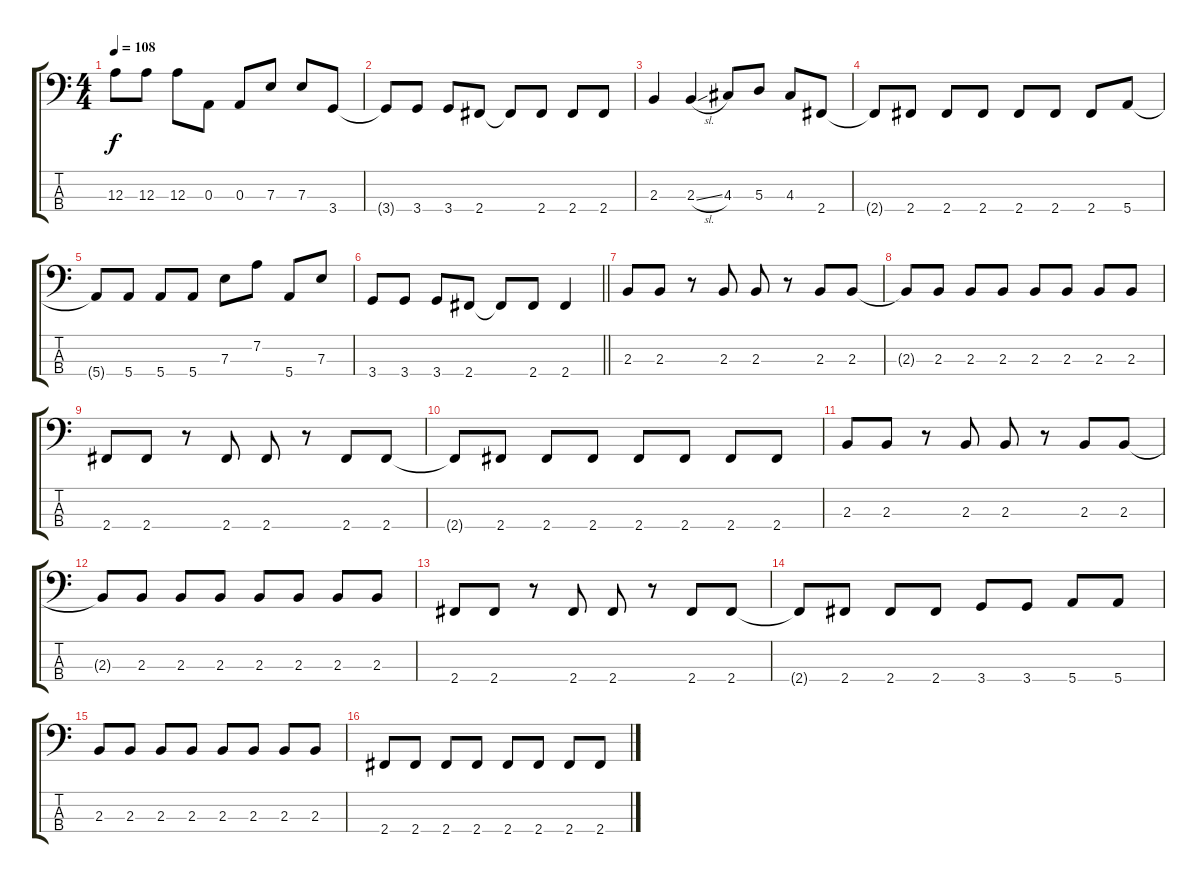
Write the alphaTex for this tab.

\track "" {instrument electricbassfinger}
\staff {score tabs}
\tuning (G2 D2 A1 E1) {hide}
\ts (4 4)
\tempo 108
\clef f4
\ks c
12.3{t}.8{dy f} 12.3.8 12.3.8 0.3.8 0.3.8 7.3.8 7.3.8 3.4.8 |
3.4{t}.8 3.4.8 3.4.8 2.4.8 2.4{t}.8 2.4.8 2.4.8 2.4.8 |
2.3.4 2.3{sl}.4 4.3.8 5.3.8 4.3.8 2.4.8 |
2.4{t}.8 2.4.8 2.4.8 2.4.8 2.4.8 2.4.8 2.4.8 5.4.8 |
5.4{t}.8 5.4.8 5.4.8 5.4.8 7.3.8 7.2.8 5.4.8 7.3.8 |
\barLineRight lightlight
3.4.8 3.4.8 3.4.8 2.4.8 2.4{t}.8 2.4.8 2.4.4 |
\section ("" "")
2.3.8 2.3.8 r.8 2.3.8 2.3.8 r.8 2.3.8 2.3.8 |
2.3{t}.8 2.3.8 2.3.8 2.3.8 2.3.8 2.3.8 2.3.8 2.3.8 |
2.4.8 2.4.8 r.8 2.4.8 2.4.8 r.8 2.4.8 2.4.8 |
2.4{t}.8 2.4.8 2.4.8 2.4.8 2.4.8 2.4.8 2.4.8 2.4.8 |
2.3.8 2.3.8 r.8 2.3.8 2.3.8 r.8 2.3.8 2.3.8 |
2.3{t}.8 2.3.8 2.3.8 2.3.8 2.3.8 2.3.8 2.3.8 2.3.8 |
2.4.8 2.4.8 r.8 2.4.8 2.4.8 r.8 2.4.8 2.4.8 |
2.4{t}.8 2.4.8 2.4.8 2.4.8 3.4.8 3.4.8 5.4.8 5.4.8 |
2.3.8 2.3.8 2.3.8 2.3.8 2.3.8 2.3.8 2.3.8 2.3.8 |
2.4.8 2.4.8 2.4.8 2.4.8 2.4.8 2.4.8 2.4.8 2.4.8
